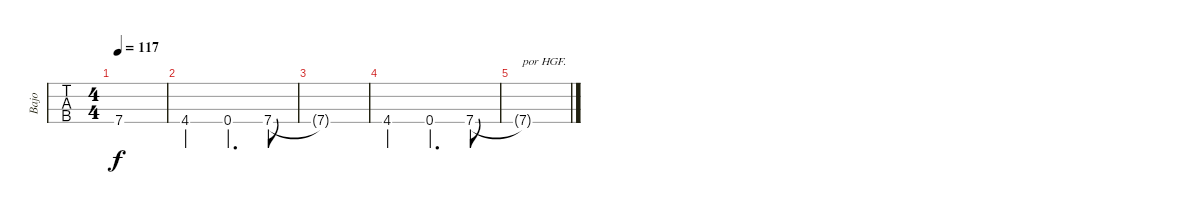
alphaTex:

\track ("Bajo" "Bajo") {instrument electricbassfinger}
\staff {tabs}
\tuning (F2 C2 G1 C1) {hide}
\ts (4 4)
\tempo 117
\clef f4
\ks c
7.4{t}.1{dy f} |
4.4.2 0.4.4{d} 7.4.8 |
7.4{t}.1 |
4.4.2 0.4.4{d} 7.4.8 |
7.4{t}.1{txt "por HGF."}
